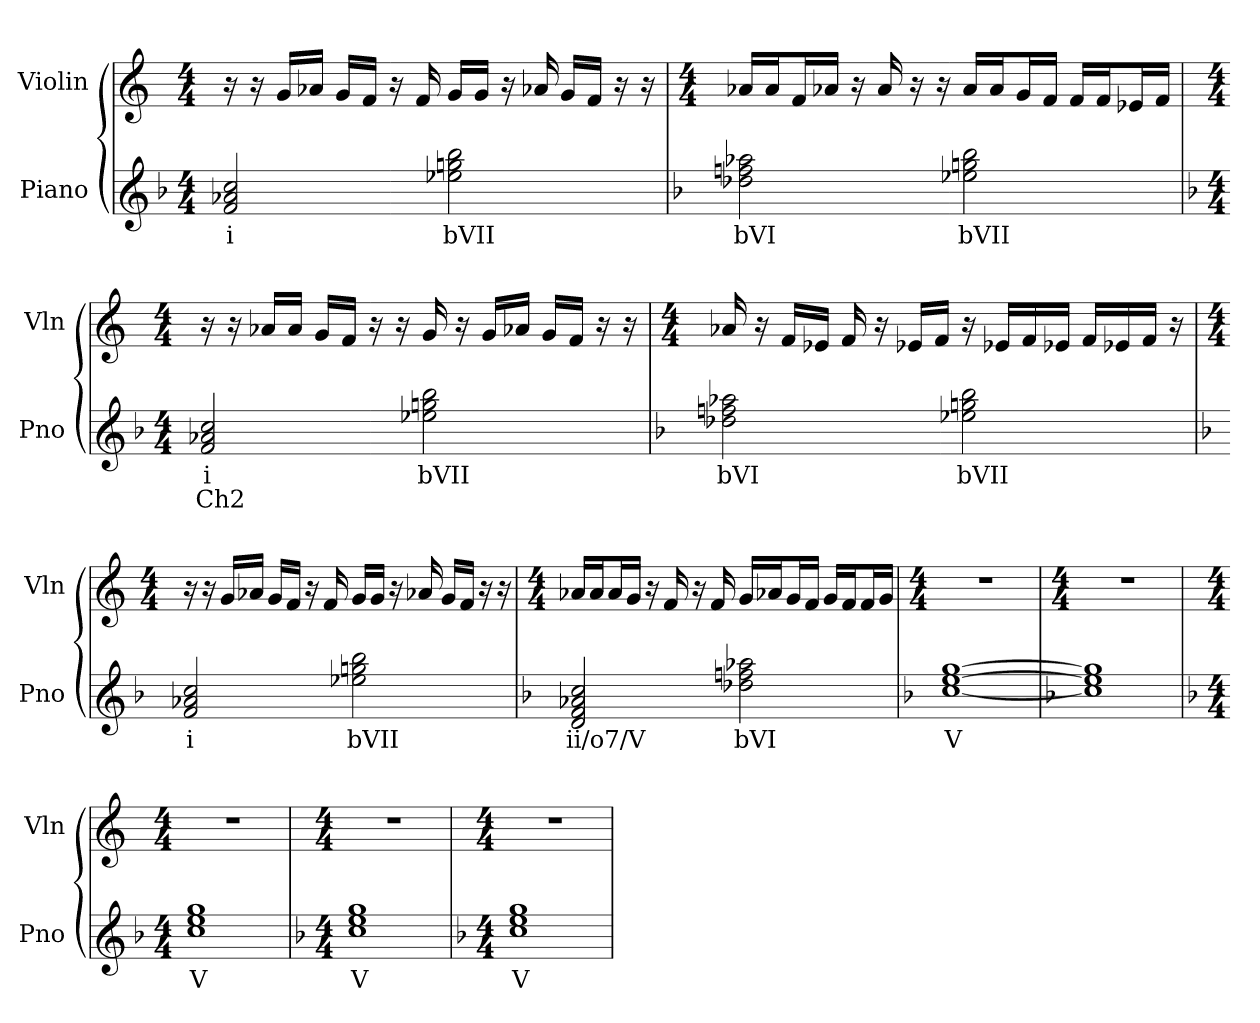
**kern	**text	**text	**kern
*part2	*part2	*part2	*part1
*staff2	*staff2	*staff2	*staff1
*I"Piano	*	*	*I"Violin
*I'Pno	*	*	*I'Vln
*k[b-]	*	*	*
*F:	*	*	*
*M4/4	*	*	*M4/4
=	=	=	=
2f 2a-X 2cc	i	.	16r
.	.	.	16r
.	.	.	16gLL
.	.	.	16a-XJJ
.	.	.	16gLL
.	.	.	16fJJ
.	.	.	16r
.	.	.	16f
2ee-X 2ggn 2bb-	bVII	.	16gLL
.	.	.	16gJJ
.	.	.	16r
.	.	.	16a-X
.	.	.	16gLL
.	.	.	16fJJ
.	.	.	16r
.	.	.	16r
=	=	=	=
*k[b-]	*	*	*
*F:	*	*	*
*	*	*	*M4/4
2dd-X 2ffn 2aa-X	bVI	.	16a-XLL
.	.	.	16a-J
.	.	.	16fL
.	.	.	16a-XJJ
.	.	.	16r
.	.	.	16a-
.	.	.	16r
.	.	.	16r
2ee-X 2ggn 2bb-	bVII	.	16a-LL
.	.	.	16a-J
.	.	.	16gL
.	.	.	16fJJ
.	.	.	16fLL
.	.	.	16fJ
.	.	.	16e-XL
.	.	.	16fJJ
=	=	=	=
*k[b-]	*	*	*
*F:	*	*	*
*M4/4	*	*	*M4/4
2f 2a-X 2cc	i	Ch2	16r
.	.	.	16r
.	.	.	16a-XLL
.	.	.	16a-JJ
.	.	.	16gLL
.	.	.	16fJJ
.	.	.	16r
.	.	.	16r
2ee-X 2ggn 2bb-	bVII	.	16g
.	.	.	16r
.	.	.	16gLL
.	.	.	16a-XJJ
.	.	.	16gLL
.	.	.	16fJJ
.	.	.	16r
.	.	.	16r
=	=	=	=
*k[b-]	*	*	*
*F:	*	*	*
*	*	*	*M4/4
2dd-X 2ffn 2aa-X	bVI	.	16a-X
.	.	.	16r
.	.	.	16fLL
.	.	.	16e-XJJ
.	.	.	16f
.	.	.	16r
.	.	.	16e-XLL
.	.	.	16fJJ
2ee-X 2ggn 2bb-	bVII	.	16r
.	.	.	16e-XLL
.	.	.	16f
.	.	.	16e-XJJ
.	.	.	16fLL
.	.	.	16e-X
.	.	.	16fJJ
.	.	.	16r
=	=	=	=
*k[b-]	*	*	*
*F:	*	*	*
*	*	*	*M4/4
2f 2a-X 2cc	i	.	16r
.	.	.	16r
.	.	.	16gLL
.	.	.	16a-XJJ
.	.	.	16gLL
.	.	.	16fJJ
.	.	.	16r
.	.	.	16f
2ee-X 2ggn 2bb-	bVII	.	16gLL
.	.	.	16gJJ
.	.	.	16r
.	.	.	16a-X
.	.	.	16gLL
.	.	.	16fJJ
.	.	.	16r
.	.	.	16r
=	=	=	=
*k[b-]	*	*	*
*F:	*	*	*
*	*	*	*M4/4
2d 2f 2a-X 2cc	ii/o7/V	.	16a-XLL
.	.	.	16a-J
.	.	.	16a-L
.	.	.	16gJJ
.	.	.	16r
.	.	.	16f
.	.	.	16r
.	.	.	16f
2dd-X 2ffn 2aa-X	bVI	.	16gLL
.	.	.	16a-XJ
.	.	.	16gL
.	.	.	16fJJ
.	.	.	16gLL
.	.	.	16fJ
.	.	.	16fL
.	.	.	16gJJ
=	=	=	=
*k[b-]	*	*	*
*F:	*	*	*
*	*	*	*M4/4
[1cc [1ee [1gg	V	.	1r
=	=	=	=
*k[b-]	*	*	*
*F:	*	*	*
*	*	*	*M4/4
1cc] 1ee] 1gg]	.	.	1r
=	=	=	=
*k[b-]	*	*	*
*F:	*	*	*
*M4/4	*	*	*M4/4
1cc 1ee 1gg	V	.	1r
=	=	=	=
*k[b-]	*	*	*
*F:	*	*	*
*M4/4	*	*	*M4/4
1cc 1ee 1gg	V	.	1r
=	=	=	=
*k[b-]	*	*	*
*F:	*	*	*
*M4/4	*	*	*M4/4
1cc 1ee 1gg	V	.	1r
=	=	=	=
*-	*-	*-	*-
